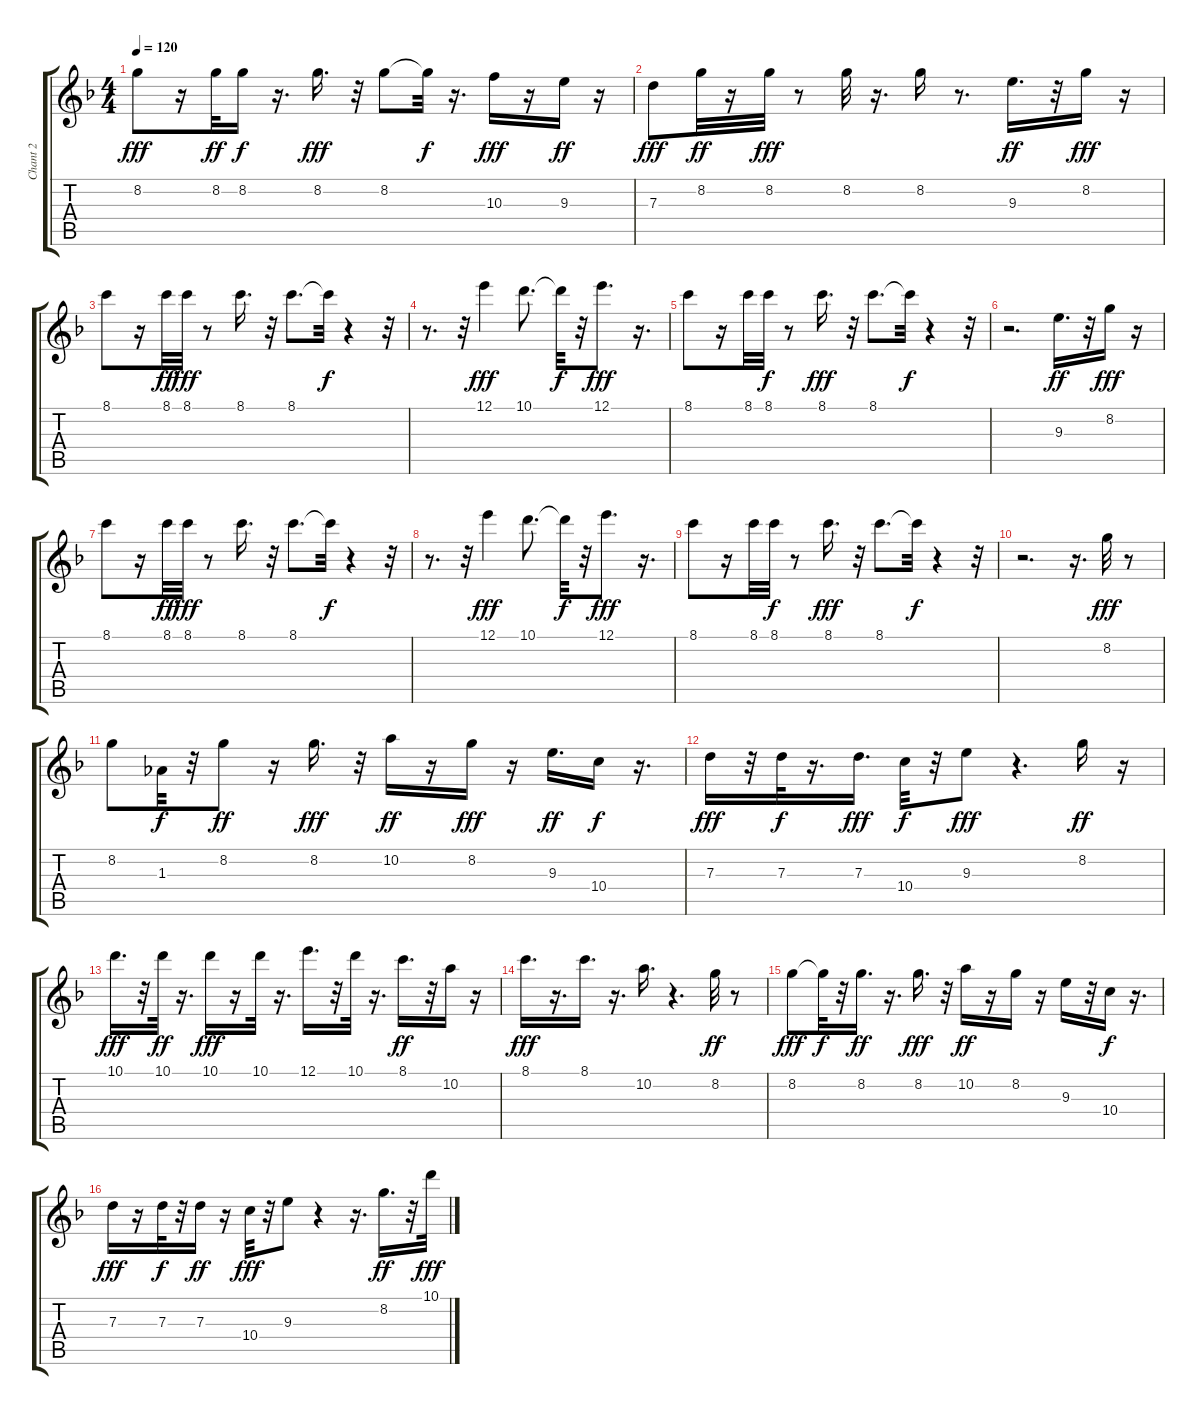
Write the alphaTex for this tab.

\track ("Chant 2" "Chant 2") {instrument electricguitarjazz}
\staff {score tabs}
\tuning (E4 B3 G3 D3 A2 E2) {hide}
\ts (4 4)
\tempo 120
\clef g2
\ks f
8.2.8{dy fff} r.16 8.2.32{dy ff} 8.2.16{dy f} r.16{d} 8.2.16{d dy fff} r.32 8.2.8 8.2{t}.32{dy f} r.16{d} 10.3.16{dy fff} r.16 9.3.16{dy ff} r.16 |
7.3.8{dy fff} 8.2.32{dy ff} r.16 8.2.32{dy fff} r.8 8.2.32 r.16{d} 8.2.16 r.8{d} 9.3.16{d dy ff} r.32 8.2.16{dy fff} r.16 |
8.1.8 r.16 8.1.32{dy ff} 8.1.32{dy fff} r.8 8.1.16{d} r.32 8.1.8{d} 8.1{t}.32{dy f} r.4 r.32 |
r.8{d} r.32 12.1.4{dy fff} 10.1.8{d} 10.1{t}.32{dy f} r.32 12.1.8{d dy fff} r.16{d} |
8.1.8 r.16 8.1.32 8.1.32{dy f} r.8 8.1.16{d dy fff} r.32 8.1.8{d} 8.1{t}.32{dy f} r.4 r.32 |
r.2{d} 9.3.16{d dy ff} r.32 8.2.16{dy fff} r.16 |
8.1.8 r.16 8.1.32{dy ff} 8.1.32{dy fff} r.8 8.1.16{d} r.32 8.1.8{d} 8.1{t}.32{dy f} r.4 r.32 |
r.8{d} r.32 12.1.4{dy fff} 10.1.8{d} 10.1{t}.32{dy f} r.32 12.1.8{d dy fff} r.16{d} |
8.1.8 r.16 8.1.32 8.1.32{dy f} r.8 8.1.16{d dy fff} r.32 8.1.8{d} 8.1{t}.32{dy f} r.4 r.32 |
r.2{d} r.16{d} 8.2.32{dy fff} r.8 |
8.2.8 1.3.32{dy f} r.32 8.2.8{dy ff} r.16 8.2.16{d dy fff} r.32 10.2.16{dy ff} r.16 8.2.16{dy fff} r.16 9.3.16{d dy ff} 10.4.16{dy f} r.16{d} |
7.3.16{dy fff} r.32 7.3.32{dy f} r.16{d} 7.3.16{d dy fff} 10.4.32{dy f} r.32 9.3.8{dy fff} r.4{d} 8.2.16{dy ff} r.16 |
10.1.16{d dy fff} r.32 10.1.32{dy ff} r.16{d} 10.1.16{dy fff} r.16 10.1.32 r.16{d} 12.1.16{d} r.32 10.1.32 r.16{d} 8.1.16{d dy ff} r.32 10.2.16 r.16 |
8.1.16{d dy fff} r.16{d} 8.1.16{d} r.16{d} 10.2.16{d} r.4{d} 8.2.32{dy ff} r.8 |
8.2.8{dy fff} 8.2{t}.32{dy f} r.32 8.2.16{d dy ff} r.16{d} 8.2.16{d dy fff} r.32 10.2.16{dy ff} r.16 8.2.16 r.16 9.3.16 r.32 10.4.16{dy f} r.16{d} |
7.3.16{dy fff} r.16 7.3.32{dy f} r.32 7.3.16{dy ff} r.16 10.4.32{dy fff} r.32 9.3.8 r.4 r.16{d} 8.2.16{d dy ff} r.32 10.1.32{dy fff}
